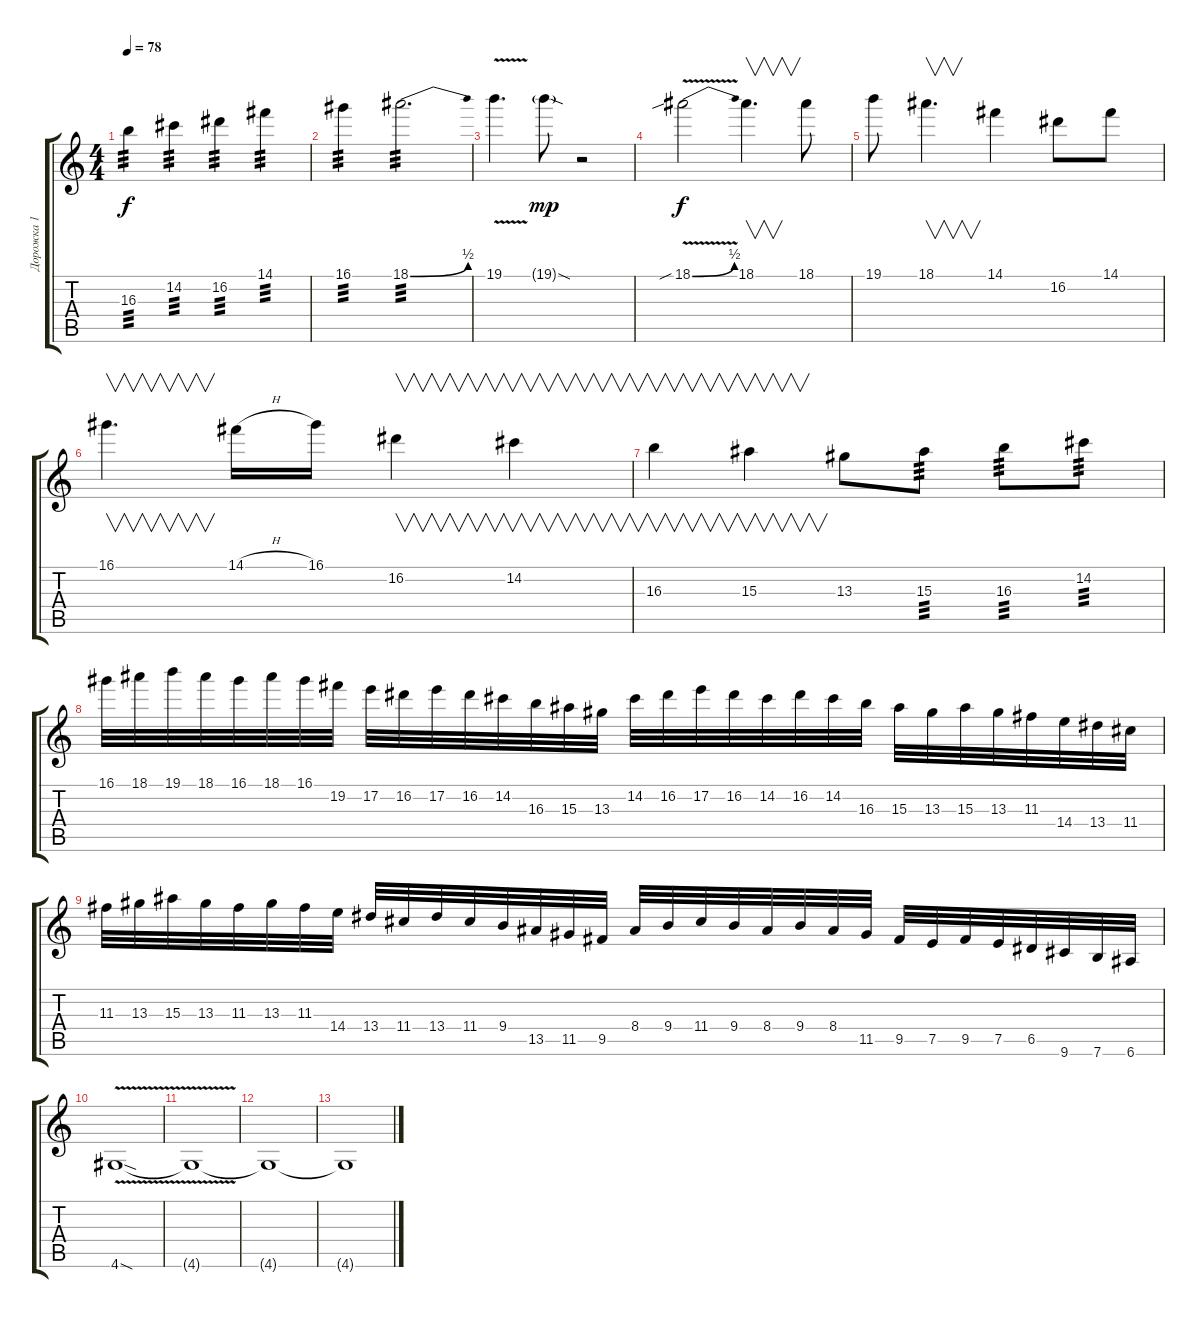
\track ("Дорожка 1" "Дорожка 1") {instrument distortionguitar}
\staff {score tabs}
\tuning (E4 B3 G3 D3 A2 E2) {hide}
\ts (4 4)
\tempo 78
\clef g2
\ks c
16.3.4{tp 3 dy f} 14.2.4{tp 3} 16.2.4{tp 3} 14.1.4{tp 3} |
16.1.4{tp 3} 18.1{be (bend 0 0 60 2)}.2{d tp 3} |
19.1{v}.4{d} 19.1{sod g}.8{dy mp} r.2 |
18.1{be (bend 0 0 60 2) v sib}.2{dy f} 18.1.4{v d} 18.1.8 |
19.1.8 18.1.4{v d} 14.1.4 16.2.8 14.1.8 |
16.1.4{v d} 14.1{h}.16 16.1.16 16.2.4{v} 14.2.4{v} |
16.3.4{v} 15.3.4{v} 13.3.8 15.3.8{tp 3} 16.3.8{tp 3} 14.2.8{tp 3} |
16.1.32 18.1.32 19.1.32 18.1.32 16.1.32 18.1.32 16.1.32 19.2.32 17.2.32 16.2.32 17.2.32 16.2.32 14.2.32 16.3.32 15.3.32 13.3.32 14.2.32 16.2.32 17.2.32 16.2.32 14.2.32 16.2.32 14.2.32 16.3.32 15.3.32 13.3.32 15.3.32 13.3.32 11.3.32 14.4.32 13.4.32 11.4.32 |
11.3.32 13.3.32 15.3.32 13.3.32 11.3.32 13.3.32 11.3.32 14.4.32 13.4.32 11.4.32 13.4.32 11.4.32 9.4.32 13.5.32 11.5.32 9.5.32 8.4.32 9.4.32 11.4.32 9.4.32 8.4.32 9.4.32 8.4.32 11.5.32 9.5.32 7.5.32 9.5.32 7.5.32 6.5.32 9.6.32 7.6.32 6.6.32 |
4.6{v sod}.1 |
4.6{t}.1 |
4.6{t}.1 |
4.6{t}.1
